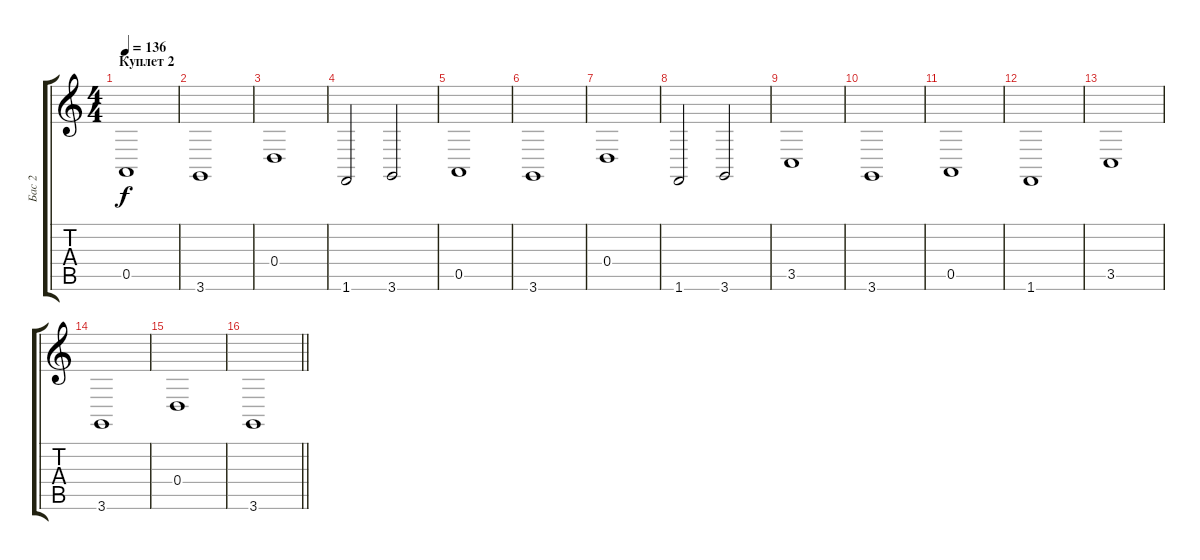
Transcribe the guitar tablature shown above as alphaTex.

\track ("Бас 2" "Бас 2") {instrument stringensemble1}
\staff {score tabs}
\tuning (E4 B3 G3 D3 A2 E2) {hide}
\ts (4 4)
\section ("" "Куплет 2")
\tempo 136
\clef g2
\ks c
0.5.1{dy f} |
3.6.1 |
0.4.1 |
1.6.2 3.6.2 |
0.5.1 |
3.6.1 |
0.4.1 |
1.6.2 3.6.2 |
3.5.1 |
3.6.1 |
0.5.1 |
1.6.1 |
3.5.1 |
3.6.1 |
0.4.1 |
\barLineRight lightlight
3.6.1
